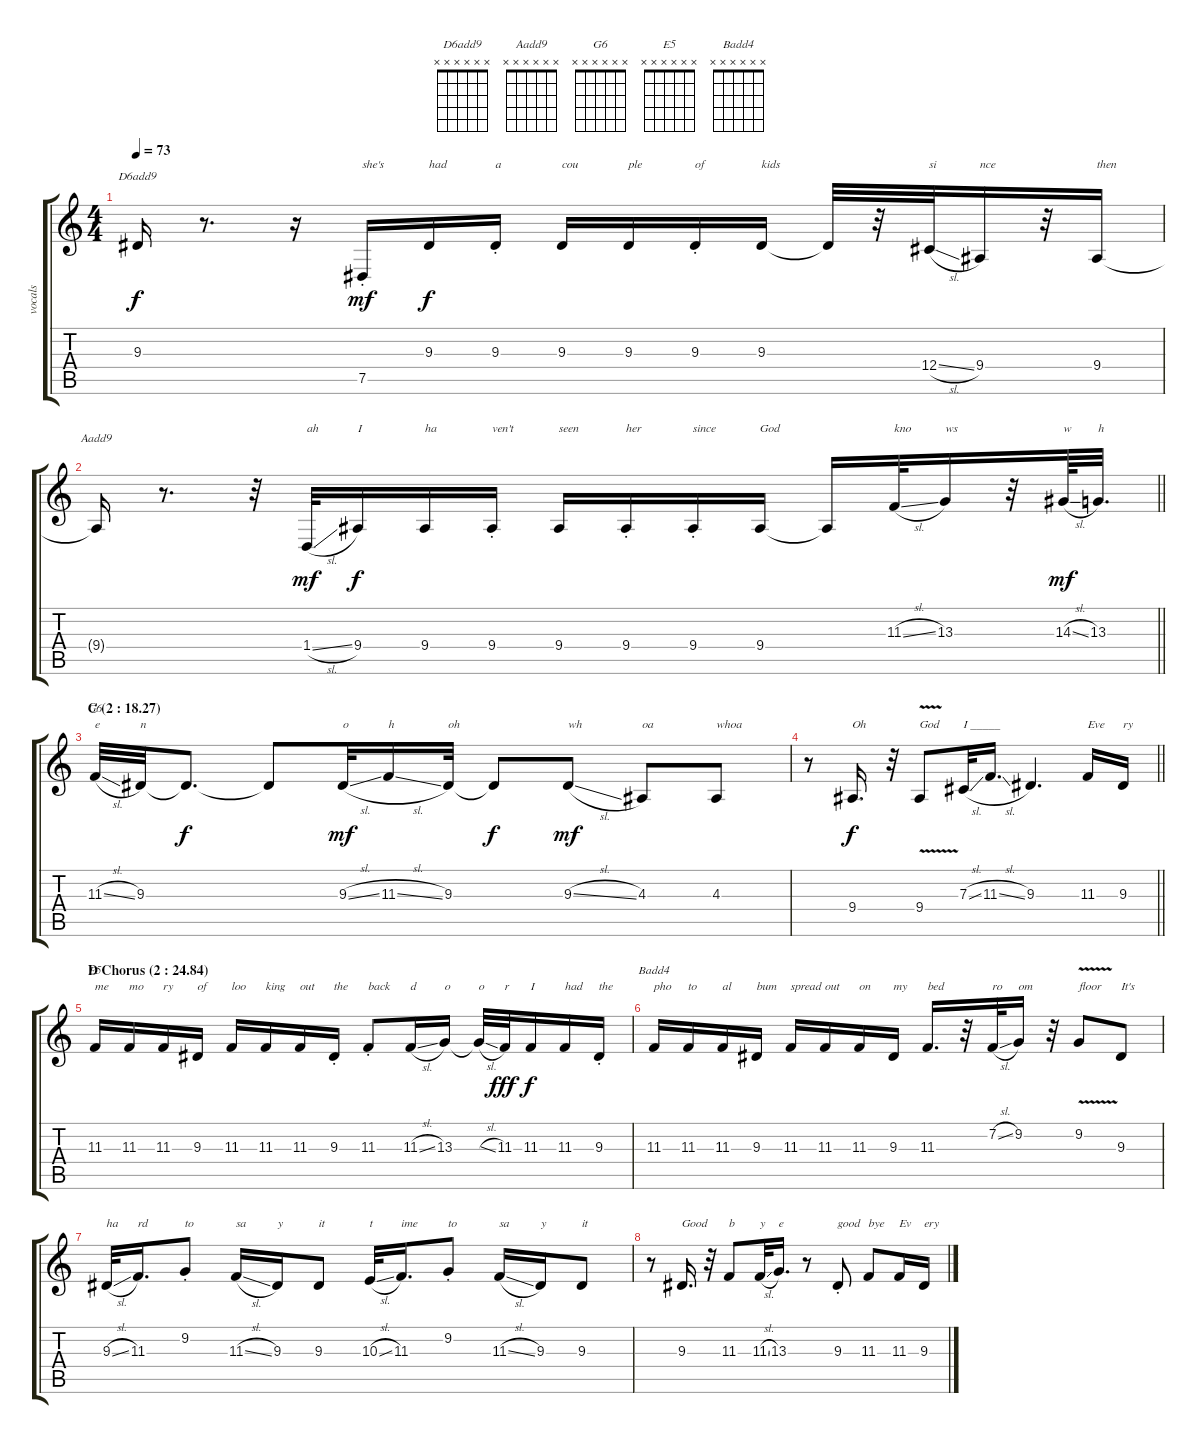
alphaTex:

\track ("vocals" "vocals") {instrument lead2sawtooth}
\staff {score tabs}
\tuning (Eb4 Bb3 Gb3 Db3 Ab2 Eb2) {hide}
\chord ("D6add9" x x x x x x)
\chord ("Aadd9" x x x x x x)
\chord ("G6" x x x x x x)
\chord ("E5" x x x x x x)
\chord ("Badd4" x x x x x x)
\ts (4 4)
\tempo 73
\clef g2
\ks c
9.3{t}.16{ch "D6add9" dy f} r.8{d} r.16 7.5{st}.16{txt "she's" dy mf} 9.3.16{txt "had" dy f} 9.3{st}.16{txt "a"} 9.3.16{txt "cou"} 9.3.16{txt "ple"} 9.3{st}.16{txt "of"} 9.3.16{txt "kids"} 9.3{t}.32 r.32 12.4{sl}.32{txt "si"} 9.4.16{txt "nce"} r.32 9.4.16{txt "then"} |
\barLineRight lightlight
9.4{t}.16{ch "Aadd9"} r.8{d} r.32 1.4{sl}.32{txt "ah" dy mf} 9.4.16{txt "I" dy f} 9.4.16{txt "ha"} 9.4{st}.16{txt "ven't"} 9.4.16{txt "seen"} 9.4{st}.16{txt "her"} 9.4{st}.16{txt "since"} 9.4.16{txt "God"} 9.4{t}.16 11.3{sl}.32{txt "kno"} 13.3.16{txt "ws"} r.32 14.3{sl}.64{txt "w" dy mf} 13.3.32{d txt "h"} |
\section ("" "C (2 : 18.27)")
11.3{sl}.32{ch "G6" txt "e"} 9.3.32{txt "n"} 9.3{t}.8{d dy f} 9.3{t}.8 9.3{sl}.32{txt "o" dy mf} 11.3{sl}.16{txt "h"} 9.3.32{txt "oh"} 9.3{t}.8{dy f} 9.3{sl}.8{txt "wh" dy mf} 4.3.8{txt "oa"} 4.3.8{txt "whoa"} |
\barLineRight lightlight
r.8 9.4.16{d txt "Oh" dy f} r.32 9.4{v}.8{txt "God"} 7.3{sl}.32{txt "I _____"} 11.3{sl}.16{d} 9.3.4{d} 11.3.16{txt "Eve"} 9.3.16{txt "ry"} |
\section ("" "D Chorus (2 : 24.84)")
11.3.16{ch "E5" txt "me"} 11.3.16{txt "mo"} 11.3.16{txt "ry"} 9.3.16{txt "of"} 11.3.16{txt "loo"} 11.3.16{txt "king"} 11.3.16{txt "out"} 9.3{st}.16{txt "the"} 11.3{st}.8{txt "back"} 11.3{sl}.16{txt "d"} 13.3.16{txt "o"} 13.3{sl t}.32{txt "o"} 11.3.32{txt "r" dy fff} 11.3.16{txt "I" dy f} 11.3.16{txt "had"} 9.3{st}.16{txt "the"} |
11.3.16{ch "Badd4" txt "pho"} 11.3.16{txt "to"} 11.3.16{txt "al"} 9.3.16{txt "bum"} 11.3.16{txt "spread"} 11.3.16{txt "out"} 11.3.16{txt "on"} 9.3.16{txt "my"} 11.3.16{d txt "bed"} r.32 7.2{sl}.32{txt "ro"} 9.2.16{txt "om"} r.32 9.2{v}.8{txt "floor"} 9.3.8{txt "It's"} |
9.3{sl}.32{txt "ha"} 11.3.16{d txt "rd"} 9.2{st}.8{txt "to"} 11.3{sl}.16{txt "sa"} 9.3.16{txt "y"} 9.3.8{txt "it"} 10.3{sl}.32{txt "t"} 11.3.16{d txt "ime"} 9.2{st}.8{txt "to"} 11.3{sl}.16{txt "sa"} 9.3.16{txt "y"} 9.3.8{txt "it"} |
r.8 9.3.16{d txt "Good"} r.32 11.3.8{txt "b"} 11.3{sl}.32{txt "y"} 13.3.16{d txt "e"} r.8 9.3{st}.8{txt "good"} 11.3.8{txt "bye"} 11.3.16{txt "Ev"} 9.3.16{txt "ery"}
